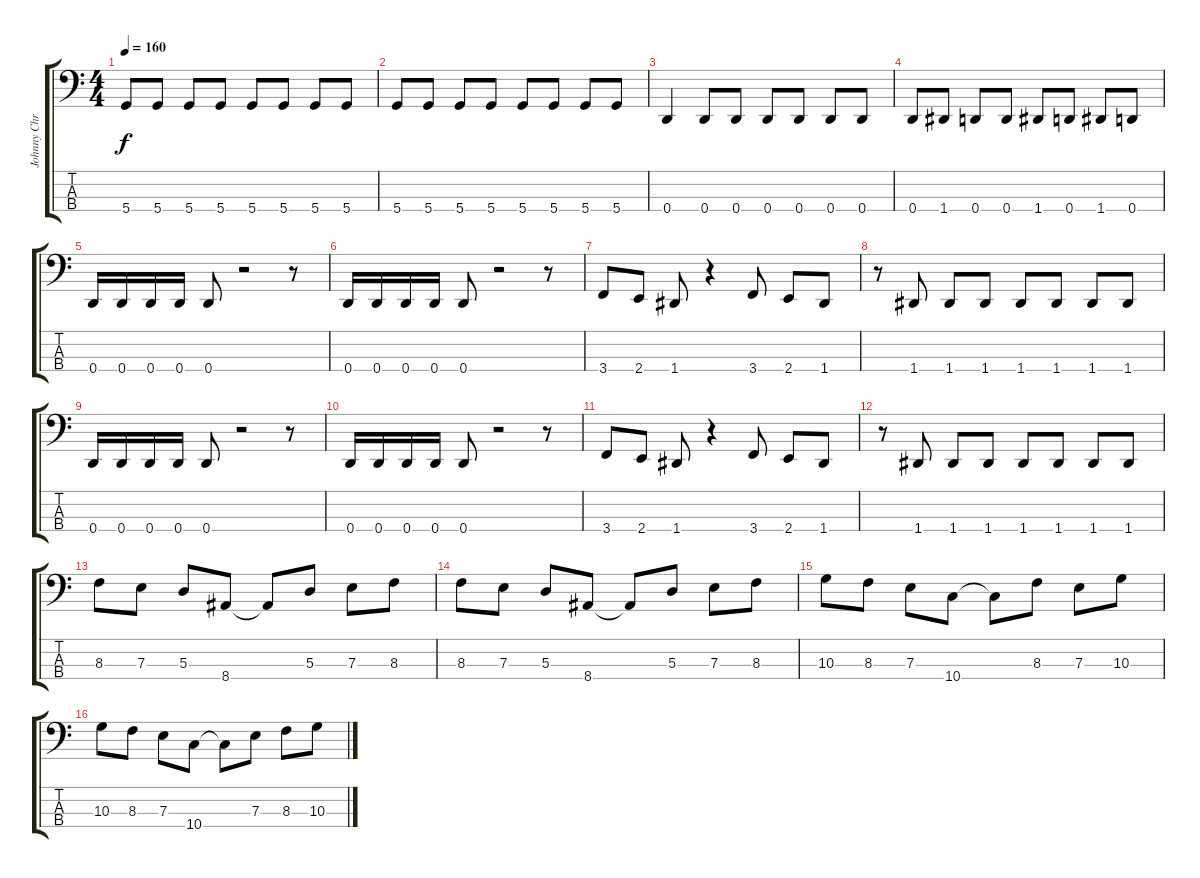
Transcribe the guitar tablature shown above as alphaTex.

\track ("Johnny Christ" "Johnny Chr") {instrument electricbasspick}
\staff {score tabs}
\tuning (G2 D2 A1 D1) {hide}
\ts (4 4)
\tempo 160
\clef f4
\ks c
5.4.8{dy f} 5.4.8 5.4.8 5.4.8 5.4.8 5.4.8 5.4.8 5.4.8 |
5.4.8 5.4.8 5.4.8 5.4.8 5.4.8 5.4.8 5.4.8 5.4.8 |
0.4.4 0.4.8 0.4.8 0.4.8 0.4.8 0.4.8 0.4.8 |
0.4.8 1.4.8 0.4.8 0.4.8 1.4.8 0.4.8 1.4.8 0.4.8 |
0.4.16 0.4.16 0.4.16 0.4.16 0.4.8 r.2 r.8 |
0.4.16 0.4.16 0.4.16 0.4.16 0.4.8 r.2 r.8 |
3.4.8 2.4.8 1.4.8 r.4 3.4.8 2.4.8 1.4.8 |
r.8 1.4.8 1.4.8 1.4.8 1.4.8 1.4.8 1.4.8 1.4.8 |
0.4.16 0.4.16 0.4.16 0.4.16 0.4.8 r.2 r.8 |
0.4.16 0.4.16 0.4.16 0.4.16 0.4.8 r.2 r.8 |
3.4.8 2.4.8 1.4.8 r.4 3.4.8 2.4.8 1.4.8 |
r.8 1.4.8 1.4.8 1.4.8 1.4.8 1.4.8 1.4.8 1.4.8 |
8.3.8 7.3.8 5.3.8 8.4.8 8.4{t}.8 5.3.8 7.3.8 8.3.8 |
8.3.8 7.3.8 5.3.8 8.4.8 8.4{t}.8 5.3.8 7.3.8 8.3.8 |
10.3.8 8.3.8 7.3.8 10.4.8 10.4{t}.8 8.3.8 7.3.8 10.3.8 |
10.3.8 8.3.8 7.3.8 10.4.8 10.4{t}.8 7.3.8 8.3.8 10.3.8
